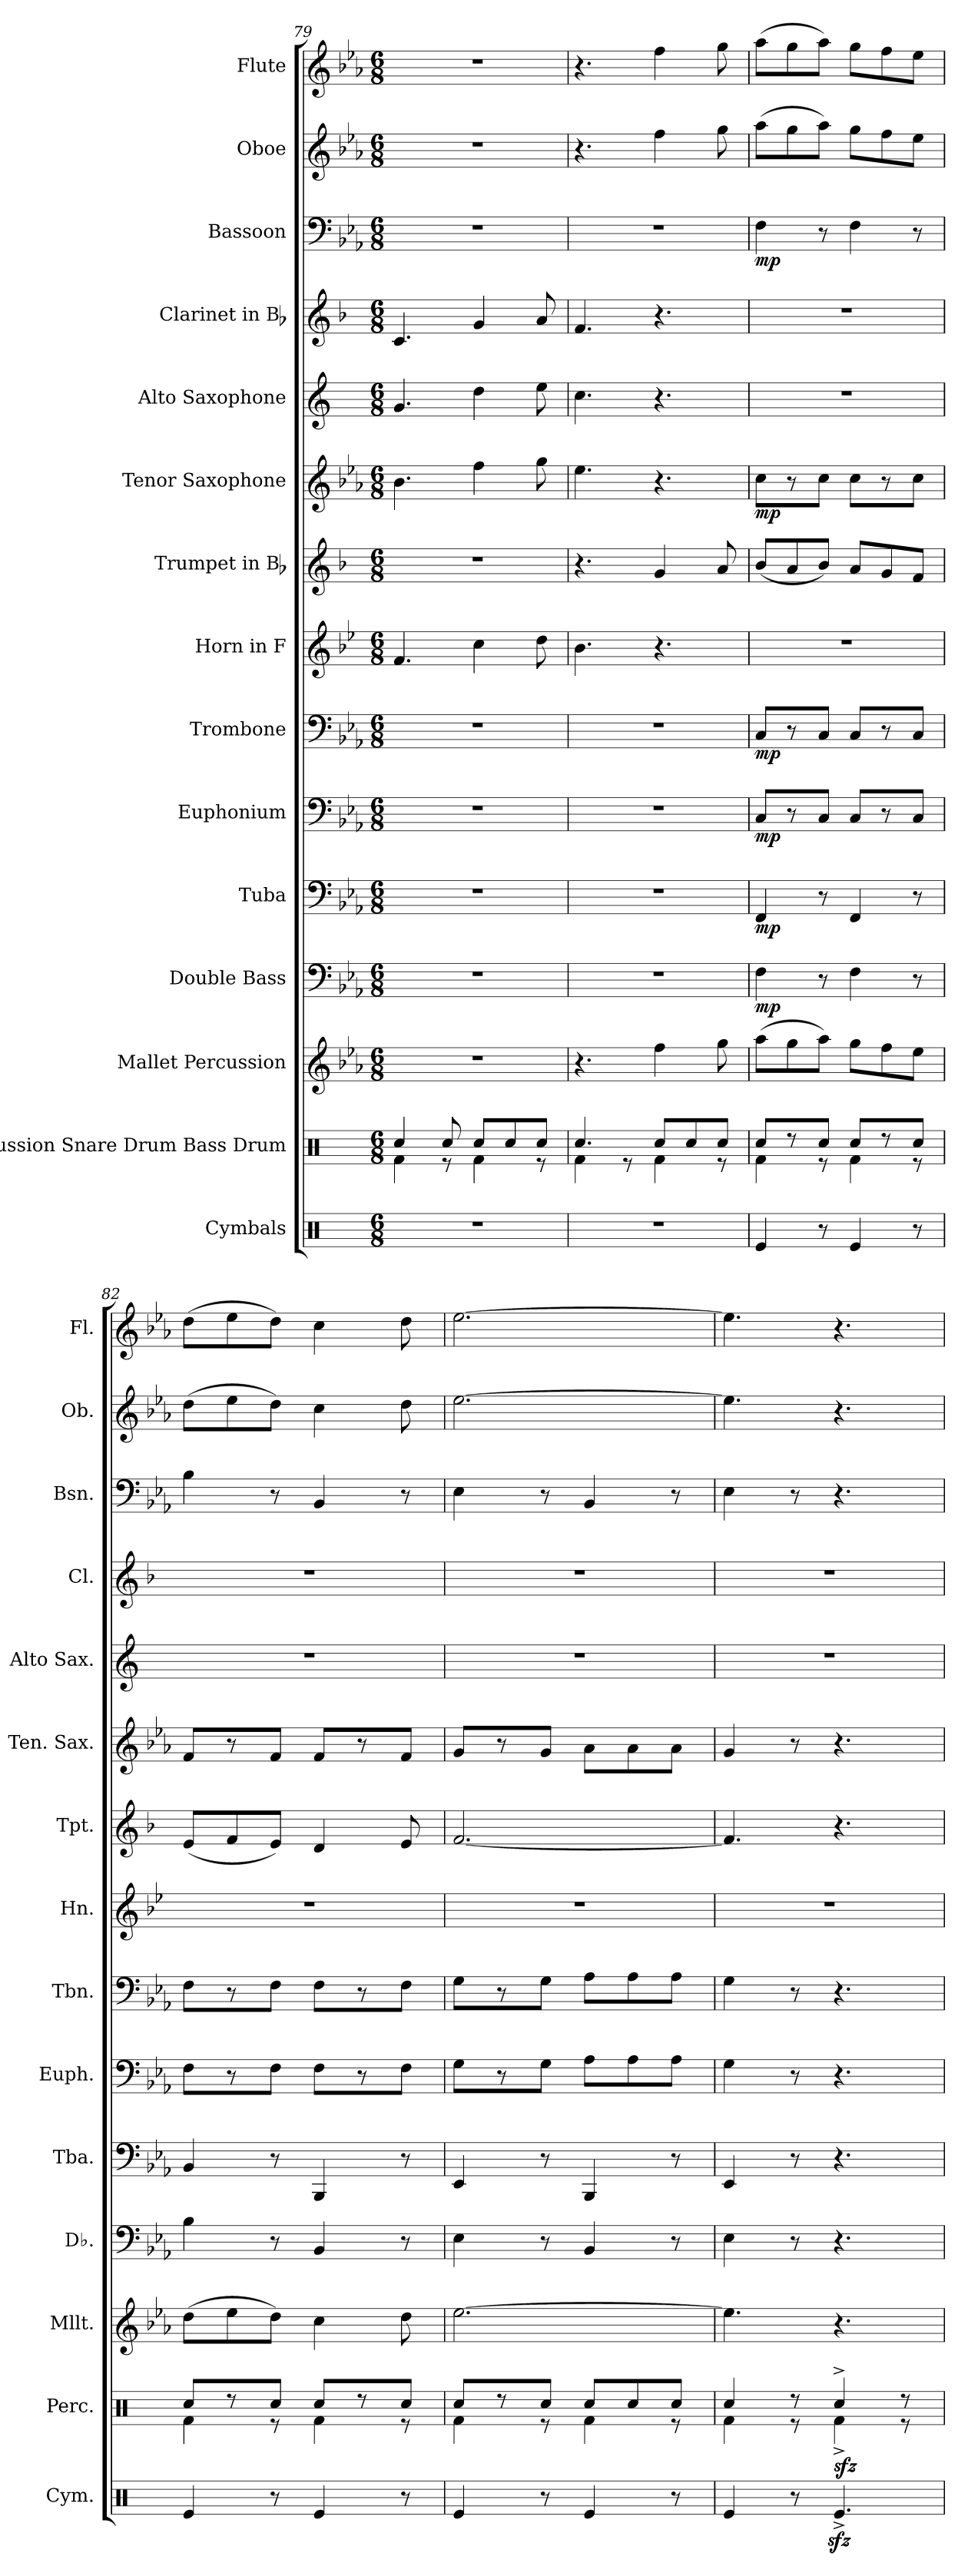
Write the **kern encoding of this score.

**kern	**kern	**dynam	**kern	**kern	**dynam	**kern	**dynam	**kern	**dynam	**kern	**dynam	**kern	**kern	**kern	**dynam	**kern	**kern	**kern	**dynam	**kern	**kern
*part15	*part14	*part14	*part13	*part12	*part12	*part11	*part11	*part10	*part10	*part9	*part9	*part8	*part7	*part6	*part6	*part5	*part4	*part3	*part3	*part2	*part1
*staff15	*staff14	*staff14	*staff13	*staff12	*staff12	*staff11	*staff11	*staff10	*staff10	*staff9	*staff9	*staff8	*staff7	*staff6	*staff6	*staff5	*staff4	*staff3	*staff3	*staff2	*staff1
*I"Cymbals	*I"Percussion Snare Drum Bass Drum	*	*I"Mallet Percussion	*I"Double Bass	*	*I"Tuba	*	*I"Euphonium	*	*I"Trombone	*	*I"Horn in F	*I"Trumpet in Bb	*I"Tenor Saxophone	*	*I"Alto Saxophone	*I"Clarinet in Bb	*I"Bassoon	*	*I"Oboe	*I"Flute
*I'Cym.	*I'Perc.	*	*I'Mllt.	*I'Db.	*	*I'Tba.	*	*I'Euph.	*	*I'Tbn.	*	*I'Hn.	*I'Tpt.	*I'Ten. Sax.	*	*I'Alto Sax.	*I'Cl.	*I'Bsn.	*	*I'Ob.	*I'Fl.
*clefX	*clefX	*	*clefG2	*clefF4	*	*clefF4	*	*clefF4	*	*clefF4	*	*clefG2	*clefG2	*clefG2	*	*clefG2	*clefG2	*clefF4	*	*clefG2	*clefG2
*	*	*	*ITrd-14c-24	*ITrd7c12	*	*	*	*	*	*	*	*ITrd4c7	*ITrd1c2	*ITrd8c14	*	*ITrd5c9	*ITrd1c2	*	*	*	*
*k[]	*k[]	*	*k[b-e-a-]	*k[b-e-a-]	*	*k[b-e-a-]	*	*k[b-e-a-]	*	*k[b-e-a-]	*	*k[b-e-a-]	*k[b-e-a-]	*k[b-e-a-]	*	*k[b-e-a-]	*k[b-e-a-]	*k[b-e-a-]	*	*k[b-e-a-]	*k[b-e-a-]
*C:	*C:	*	*E-:	*E-:	*	*E-:	*	*E-:	*	*E-:	*	*E-:	*E-:	*E-:	*	*E-:	*E-:	*E-:	*	*E-:	*E-:
*M6/8	*M6/8	*	*M6/8	*M6/8	*	*M6/8	*	*M6/8	*	*M6/8	*	*M6/8	*M6/8	*M6/8	*	*M6/8	*M6/8	*M6/8	*	*M6/8	*M6/8
=79	=79	=79	=79	=79	=79	=79	=79	=79	=79	=79	=79	=79	=79	=79	=79	=79	=79	=79	=79	=79	=79
!LO:N:vis=1	!	!	!LO:N:vis=1	!LO:N:vis=1	!	!LO:N:vis=1	!	!LO:N:vis=1	!	!LO:N:vis=1	!	!	!LO:N:vis=1	!	!	!	!	!LO:N:vis=1	!	!LO:N:vis=1	!LO:N:vis=1
*	*^	*	*	*	*	*	*	*	*	*	*	*	*	*	*	*	*	*	*	*	*
2.r	4Rcci/	4Rfi\	.	2.r	2.r	.	2.r	.	2.r	.	2.r	.	4.B-i/	2.r	4.B-i\	.	4.B-i/	4.B-i/	2.r	.	2.r	2.r
.	8Rcci/	8r	.	.	.	.	.	.	.	.	.	.	.	.	.	.	.	.	.	.	.	.
.	8Rcci/L	4Rfi\	.	.	.	.	.	.	.	.	.	.	4fi\	.	4fi\	.	4fi\	4fi/	.	.	.	.
.	8Rcci/	.	.	.	.	.	.	.	.	.	.	.	.	.	.	.	.	.	.	.	.	.
.	8Rcci/J	8r	.	.	.	.	.	.	.	.	.	.	8gi\	.	8gi\	.	8gi\	8gi/	.	.	.	.
=80	=80	=80	=80	=80	=80	=80	=80	=80	=80	=80	=80	=80	=80	=80	=80	=80	=80	=80	=80	=80	=80	=80
!LO:N:vis=1	!	!	!	!	!LO:N:vis=1	!	!LO:N:vis=1	!	!LO:N:vis=1	!	!LO:N:vis=1	!	!	!	!	!	!	!	!LO:N:vis=1	!	!	!
2.r	4.Rcci/	4Rfi\	.	4.r	2.r	.	2.r	.	2.r	.	2.r	.	4.e-i\	4.r	4.e-i\	.	4.e-i\	4.e-i/	2.r	.	4.r	4.r
.	.	8r	.	.	.	.	.	.	.	.	.	.	.	.	.	.	.	.	.	.	.	.
.	8Rcci/L	4Rfi\	.	4ffffi\	.	.	.	.	.	.	.	.	4.r	4fi/	4.r	.	4.r	4.r	.	.	4ffi\	4ffi\
.	8Rcci/	.	.	.	.	.	.	.	.	.	.	.	.	.	.	.	.	.	.	.	.	.
.	8Rcci/J	8r	.	8ggggi\	.	.	.	.	.	.	.	.	.	8gi/	.	.	.	.	.	.	8ggi\	8ggi\
=81	=81	=81	=81	=81	=81	=81	=81	=81	=81	=81	=81	=81	=81	=81	=81	=81	=81	=81	=81	=81	=81	=81
!	!	!	!	!	!	!	!	!	!	!	!	!	!LO:N:vis=1	!	!	!	!LO:N:vis=1	!LO:N:vis=1	!	!	!	!
4Rei/	8Rcci/L	4Rfi\	.	(8aaaa-i\L	4FFi\	mp	4FFi/	mp	8Ci/L	mp	8Ci/L	mp	2.r	(8a-i/L	8ci\L	mp	2.r	2.r	4Fi\	mp	(8aa-i\L	(8aa-i\L
.	8r	.	.	8ggggi\	.	.	.	.	8r	.	8r	.	.	8gi/	8r	.	.	.	.	.	8ggi\	8ggi\
8r	8Rcci/J	8r	.	8aaaa-i\J)	8r	.	8r	.	8Ci/J	.	8Ci/J	.	.	8a-i/J)	8ci\J	.	.	.	8r	.	8aa-i\J)	8aa-i\J)
4Rei/	8Rcci/L	4Rfi\	.	8ggggi\L	4FFi\	.	4FFi/	.	8Ci/L	.	8Ci/L	.	.	8gi/L	8ci\L	.	.	.	4Fi\	.	8ggi\L	8ggi\L
.	8r	.	.	8ffffi\	.	.	.	.	8r	.	8r	.	.	8fi/	8r	.	.	.	.	.	8ffi\	8ffi\
8r	8Rcci/J	8r	.	8eeee-i\J	8r	.	8r	.	8Ci/J	.	8Ci/J	.	.	8e-i/J	8ci\J	.	.	.	8r	.	8ee-i\J	8ee-i\J
=82	=82	=82	=82	=82	=82	=82	=82	=82	=82	=82	=82	=82	=82	=82	=82	=82	=82	=82	=82	=82	=82	=82
!	!	!	!	!	!	!	!	!	!	!	!	!	!LO:N:vis=1	!	!	!	!LO:N:vis=1	!LO:N:vis=1	!	!	!	!
4Rei/	8Rcci/L	4Rfi\	.	(8ddddi\L	4BB-i\	.	4BB-i/	.	8Fi\L	.	8Fi\L	.	2.r	(8di/L	8Fi/L	.	2.r	2.r	4B-i\	.	(8ddi\L	(8ddi\L
.	8r	.	.	8eeee-i\	.	.	.	.	8r	.	8r	.	.	8e-i/	8r	.	.	.	.	.	8ee-i\	8ee-i\
8r	8Rcci/J	8r	.	8ddddi\J)	8r	.	8r	.	8Fi\J	.	8Fi\J	.	.	8di/J)	8Fi/J	.	.	.	8r	.	8ddi\J)	8ddi\J)
4Rei/	8Rcci/L	4Rfi\	.	4cccci\	4BBB-i/	.	4BBB-i/	.	8Fi\L	.	8Fi\L	.	.	4ci/	8Fi/L	.	.	.	4BB-i/	.	4cci\	4cci\
.	8r	.	.	.	.	.	.	.	8r	.	8r	.	.	.	8r	.	.	.	.	.	.	.
8r	8Rcci/J	8r	.	8ddddi\	8r	.	8r	.	8Fi\J	.	8Fi\J	.	.	8di/	8Fi/J	.	.	.	8r	.	8ddi\	8ddi\
!!LO:PB:g=z
=83	=83	=83	=83	=83	=83	=83	=83	=83	=83	=83	=83	=83	=83	=83	=83	=83	=83	=83	=83	=83	=83	=83
!	!	!	!	!	!	!	!	!	!	!	!	!	!LO:N:vis=1	!	!	!	!LO:N:vis=1	!LO:N:vis=1	!	!	!	!
4Rei/	8Rcci/L	4Rfi\	.	[>2.eeee-i\	4EE-i\	.	4EE-i/	.	8Gi\L	.	8Gi\L	.	2.r	[<2.e-i/	8Gi/L	.	2.r	2.r	4E-i\	.	[>2.ee-i\	[>2.ee-i\
.	8r	.	.	.	.	.	.	.	8r	.	8r	.	.	.	8r	.	.	.	.	.	.	.
8r	8Rcci/J	8r	.	.	8r	.	8r	.	8Gi\J	.	8Gi\J	.	.	.	8Gi/J	.	.	.	8r	.	.	.
4Rei/	8Rcci/L	4Rfi\	.	.	4BBB-i/	.	4BBB-i/	.	8A-i\L	.	8A-i\L	.	.	.	8A-i\L	.	.	.	4BB-i/	.	.	.
.	8Rcci/	.	.	.	.	.	.	.	8A-i\	.	8A-i\	.	.	.	8A-i\	.	.	.	.	.	.	.
8r	8Rcci/J	8r	.	.	8r	.	8r	.	8A-i\J	.	8A-i\J	.	.	.	8A-i\J	.	.	.	8r	.	.	.
=84	=84	=84	=84	=84	=84	=84	=84	=84	=84	=84	=84	=84	=84	=84	=84	=84	=84	=84	=84	=84	=84	=84
!	!	!	!	!	!	!	!	!	!	!	!	!	!LO:N:vis=1	!	!	!	!LO:N:vis=1	!LO:N:vis=1	!	!	!	!
4Rei/	4Rcci/	4Rfi\	.	4.eeee-i\]	4EE-i\	.	4EE-i/	.	4Gi\	.	4Gi\	.	2.r	4.e-i/]	4Gi/	.	2.r	2.r	4E-i\	.	4.ee-i\]	4.ee-i\]
8r	8r	8r	.	.	8r	.	8r	.	8r	.	8r	.	.	.	8r	.	.	.	8r	.	.	.
4.Rezz^i/	4Rcc^i/	4Rf^i\	sfz	4.r	4.r	.	4.r	.	4.r	.	4.r	.	.	4.r	4.r	.	.	.	4.r	.	4.r	4.r
.	8r	8r	.	.	.	.	.	.	.	.	.	.	.	.	.	.	.	.	.	.	.	.
*	*v	*v	*	*	*	*	*	*	*	*	*	*	*	*	*	*	*	*	*	*	*	*
=	=	=	=	=	=	=	=	=	=	=	=	=	=	=	=	=	=	=	=	=	=
*-	*-	*-	*-	*-	*-	*-	*-	*-	*-	*-	*-	*-	*-	*-	*-	*-	*-	*-	*-	*-	*-
